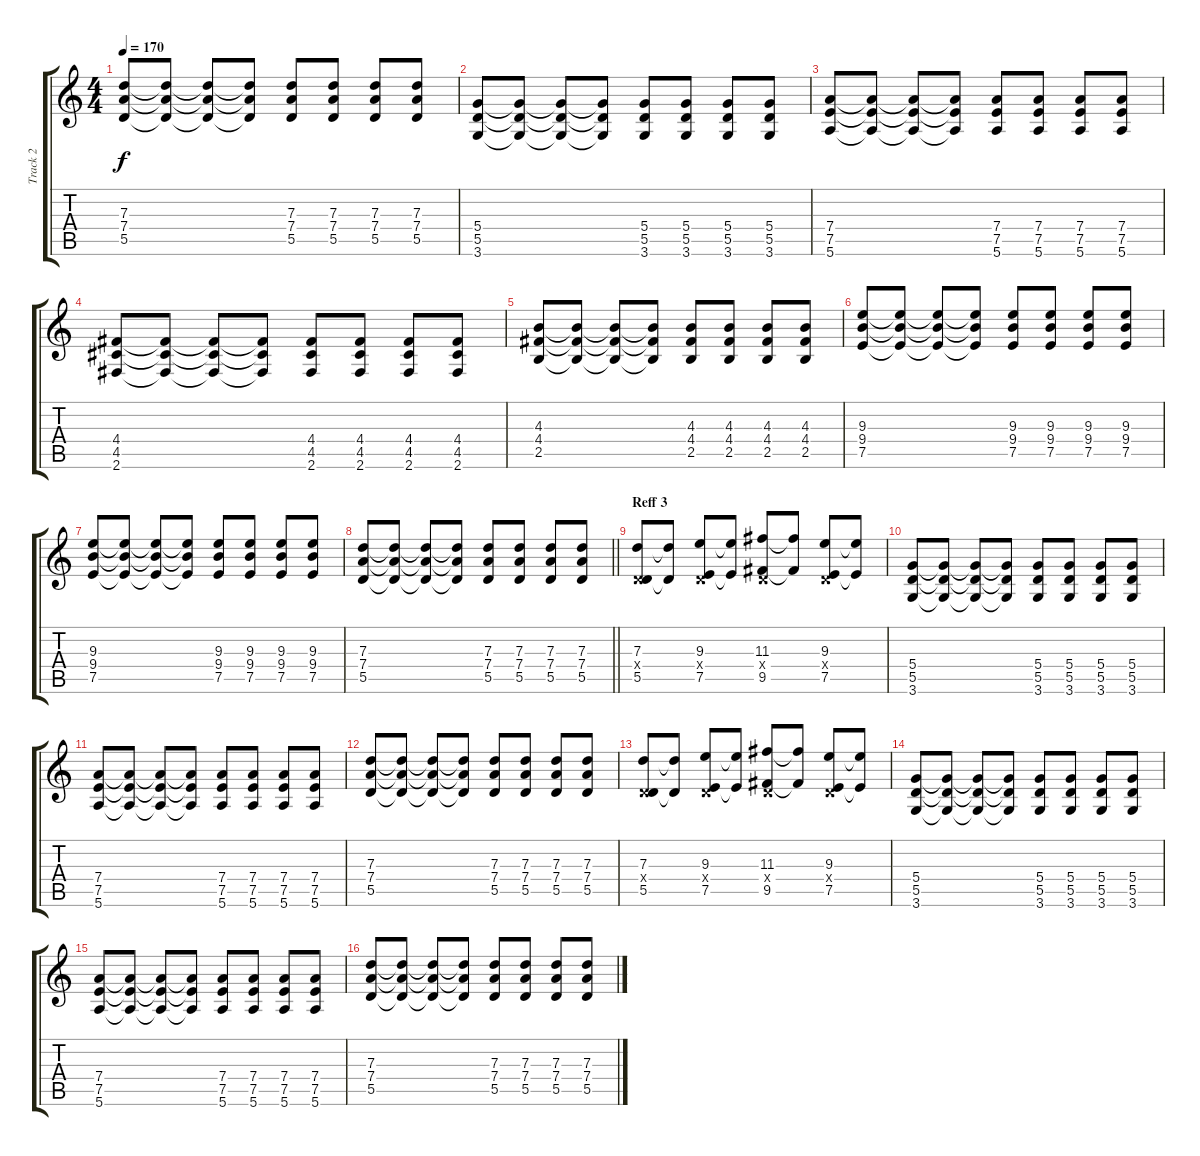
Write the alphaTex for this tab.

\track ("Track 2" "Track 2") {instrument distortionguitar}
\staff {score tabs}
\tuning (E4 B3 G3 D3 A2 E2) {hide}
\ts (4 4)
\tempo 170
\clef g2
\ks c
(7.3 7.4 5.5).8{dy f} (7.3{t} 7.4{t} 5.5{t}).8 (7.3{t} 7.4{t} 5.5{t}).8 (7.3{t} 7.4{t} 5.5{t}).8 (7.3 7.4 5.5).8 (7.3 7.4 5.5).8 (7.3 7.4 5.5).8 (7.3 7.4 5.5).8 |
(5.4 5.5 3.6).8 (5.4{t} 5.5{t} 3.6{t}).8 (5.4{t} 5.5{t} 3.6{t}).8 (5.4{t} 5.5{t} 3.6{t}).8 (5.4 5.5 3.6).8 (5.4 5.5 3.6).8 (5.4 5.5 3.6).8 (5.4 5.5 3.6).8 |
(7.4 7.5 5.6).8 (7.4{t} 7.5{t} 5.6{t}).8 (7.4{t} 7.5{t} 5.6{t}).8 (7.4{t} 7.5{t} 5.6{t}).8 (7.4 7.5 5.6).8 (7.4 7.5 5.6).8 (7.4 7.5 5.6).8 (7.4 7.5 5.6).8 |
(4.4 4.5 2.6).8 (4.4{t} 4.5{t} 2.6{t}).8 (4.4{t} 4.5{t} 2.6{t}).8 (4.4{t} 4.5{t} 2.6{t}).8 (4.4 4.5 2.6).8 (4.4 4.5 2.6).8 (4.4 4.5 2.6).8 (4.4 4.5 2.6).8 |
(4.3 4.4 2.5).8 (4.3{t} 4.4{t} 2.5{t}).8 (4.3{t} 4.4{t} 2.5{t}).8 (4.3{t} 4.4{t} 2.5{t}).8 (4.3 4.4 2.5).8 (4.3 4.4 2.5).8 (4.3 4.4 2.5).8 (4.3 4.4 2.5).8 |
(9.3 9.4 7.5).8 (9.3{t} 9.4{t} 7.5{t}).8 (9.3{t} 9.4{t} 7.5{t}).8 (9.3{t} 9.4{t} 7.5{t}).8 (9.3 9.4 7.5).8 (9.3 9.4 7.5).8 (9.3 9.4 7.5).8 (9.3 9.4 7.5).8 |
(9.3 9.4 7.5).8 (9.3{t} 9.4{t} 7.5{t}).8 (9.3{t} 9.4{t} 7.5{t}).8 (9.3{t} 9.4{t} 7.5{t}).8 (9.3 9.4 7.5).8 (9.3 9.4 7.5).8 (9.3 9.4 7.5).8 (9.3 9.4 7.5).8 |
\barLineRight lightlight
(7.3 7.4 5.5).8 (7.3{t} 7.4{t} 5.5{t}).8 (7.3{t} 7.4{t} 5.5{t}).8 (7.3{t} 7.4{t} 5.5{t}).8 (7.3 7.4 5.5).8 (7.3 7.4 5.5).8 (7.3 7.4 5.5).8 (7.3 7.4 5.5).8 |
\section ("" "Reff 3")
(7.3 0.4{x} 5.5).8 (7.3{t} 5.5{t}).8 (9.3 0.4{x} 7.5).8 (9.3{t} 7.5{t}).8 (11.3 0.4{x} 9.5).8 (11.3{t} 9.5{t}).8 (9.3 0.4{x} 7.5).8 (9.3{t} 7.5{t}).8 |
(5.4 5.5 3.6).8 (5.4{t} 5.5{t} 3.6{t}).8 (5.4{t} 5.5{t} 3.6{t}).8 (5.4{t} 5.5{t} 3.6{t}).8 (5.4 5.5 3.6).8 (5.4 5.5 3.6).8 (5.4 5.5 3.6).8 (5.4 5.5 3.6).8 |
(7.4 7.5 5.6).8 (7.4{t} 7.5{t} 5.6{t}).8 (7.4{t} 7.5{t} 5.6{t}).8 (7.4{t} 7.5{t} 5.6{t}).8 (7.4 7.5 5.6).8 (7.4 7.5 5.6).8 (7.4 7.5 5.6).8 (7.4 7.5 5.6).8 |
(7.3 7.4 5.5).8 (7.3{t} 7.4{t} 5.5{t}).8 (7.3{t} 7.4{t} 5.5{t}).8 (7.3{t} 7.4{t} 5.5{t}).8 (7.3 7.4 5.5).8 (7.3 7.4 5.5).8 (7.3 7.4 5.5).8 (7.3 7.4 5.5).8 |
(7.3 0.4{x} 5.5).8 (7.3{t} 5.5{t}).8 (9.3 0.4{x} 7.5).8 (9.3{t} 7.5{t}).8 (11.3 0.4{x} 9.5).8 (11.3{t} 9.5{t}).8 (9.3 0.4{x} 7.5).8 (9.3{t} 7.5{t}).8 |
(5.4 5.5 3.6).8 (5.4{t} 5.5{t} 3.6{t}).8 (5.4{t} 5.5{t} 3.6{t}).8 (5.4{t} 5.5{t} 3.6{t}).8 (5.4 5.5 3.6).8 (5.4 5.5 3.6).8 (5.4 5.5 3.6).8 (5.4 5.5 3.6).8 |
(7.4 7.5 5.6).8 (7.4{t} 7.5{t} 5.6{t}).8 (7.4{t} 7.5{t} 5.6{t}).8 (7.4{t} 7.5{t} 5.6{t}).8 (7.4 7.5 5.6).8 (7.4 7.5 5.6).8 (7.4 7.5 5.6).8 (7.4 7.5 5.6).8 |
(7.3 7.4 5.5).8 (7.3{t} 7.4{t} 5.5{t}).8 (7.3{t} 7.4{t} 5.5{t}).8 (7.3{t} 7.4{t} 5.5{t}).8 (7.3 7.4 5.5).8 (7.3 7.4 5.5).8 (7.3 7.4 5.5).8 (7.3 7.4 5.5).8
